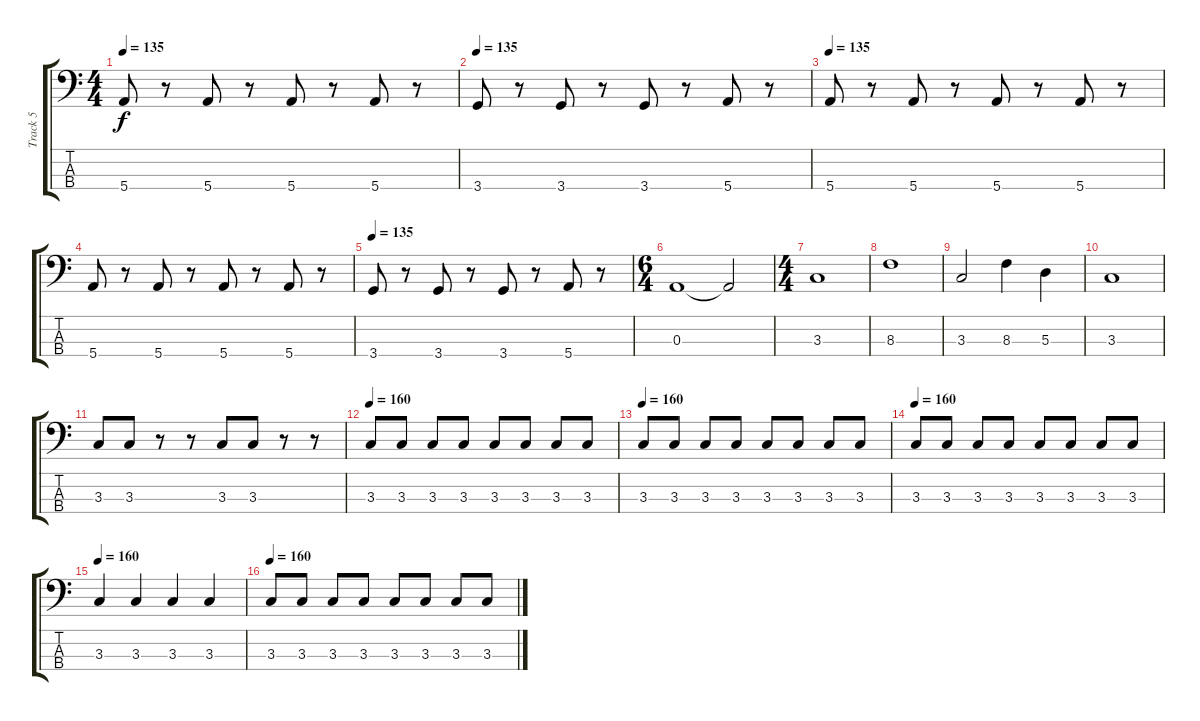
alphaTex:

\track ("Track 5" "Track 5") {instrument electricbassfinger}
\staff {score tabs}
\tuning (G2 D2 A1 E1) {hide}
\ts (4 4)
\tempo 135
\clef f4
\ks c
5.4.8{dy f} r.8 5.4.8 r.8 5.4.8 r.8 5.4.8 r.8 |
\tempo 135
3.4.8 r.8 3.4.8 r.8 3.4.8 r.8 5.4.8 r.8 |
\tempo 135
5.4.8 r.8 5.4.8 r.8 5.4.8 r.8 5.4.8 r.8 |
5.4.8 r.8 5.4.8 r.8 5.4.8 r.8 5.4.8 r.8 |
\tempo 135
3.4.8 r.8 3.4.8 r.8 3.4.8 r.8 5.4.8 r.8 |
\ts (6 4)
0.3.1 0.3{t}.2 |
\ts (4 4)
3.3.1 |
8.3.1 |
3.3.2 8.3.4 5.3.4 |
3.3.1 |
3.3.8 3.3.8 r.8 r.8 3.3.8 3.3.8 r.8 r.8 |
\tempo 160
3.3.8 3.3.8 3.3.8 3.3.8 3.3.8 3.3.8 3.3.8 3.3.8 |
\tempo 160
3.3.8 3.3.8 3.3.8 3.3.8 3.3.8 3.3.8 3.3.8 3.3.8 |
\tempo 160
3.3.8 3.3.8 3.3.8 3.3.8 3.3.8 3.3.8 3.3.8 3.3.8 |
\tempo 160
3.3.4 3.3.4 3.3.4 3.3.4 |
\tempo 160
3.3.8 3.3.8 3.3.8 3.3.8 3.3.8 3.3.8 3.3.8 3.3.8
